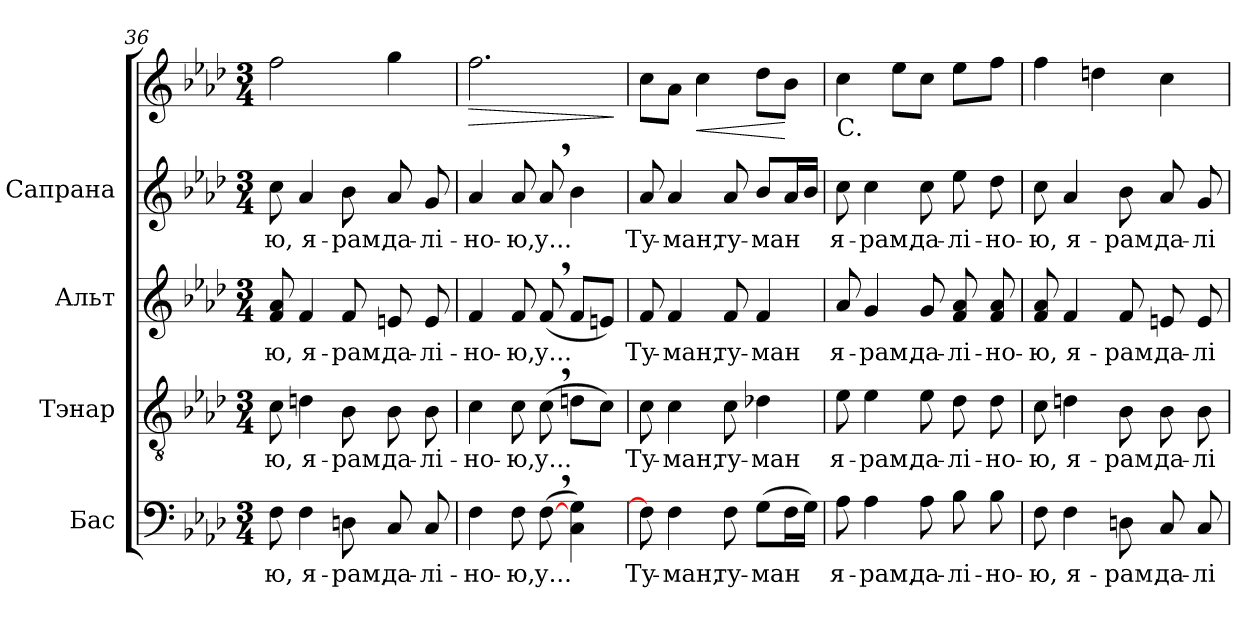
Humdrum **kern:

**kern	**text	**kern	**text	**kern	**text	**kern	**text	**kern	**dynam
*part4	*part4	*part3	*part3	*part2	*part2	*part1	*part1	*part1	*part1
*staff5	*staff5	*staff4	*staff4	*staff3	*staff3	*staff2	*staff2	*staff1	*staff1/2
*I"Бас	*	*I"Тэнар	*	*I"Альт	*	*I"Сапрана	*	*	*
*clefF4	*	*clefGv2	*	*clefG2	*	*clefG2	*	*clefG2	*
*	*	*ITrd7c12	*	*	*	*	*	*	*
*k[b-e-a-d-]	*	*k[b-e-a-d-]	*	*k[b-e-a-d-]	*	*k[b-e-a-d-]	*	*k[b-e-a-d-]	*
*f:	*	*f:	*	*f:	*	*f:	*	*f:	*
*M3/4	*	*M3/4	*	*M3/4	*	*M3/4	*	*M3/4	*
=36	=36	=36	=36	=36	=36	=36	=36	=36	=36
!	!LO:LY:b:color=#000000	!	!	!	!	!	!	!	!
!	!	!	!LO:LY:b:color=#000000	!	!	!	!	!	!
!	!	!	!	!	!LO:LY:b:color=#000000	!	!	!	!
!	!	!	!	!	!	!	!LO:LY:b:color=#000000	!	!
8Fi\	-ю,	8Ci\	-ю,	8fi/ 8a-i	-ю,	8cci\	-ю,	2ffi\	.
!	!LO:LY:b:color=#000000	!	!	!	!	!	!	!	!
!	!	!	!LO:LY:b:color=#000000	!	!	!	!	!	!
!	!	!	!	!	!LO:LY:b:color=#000000	!	!	!	!
!	!	!	!	!	!	!	!LO:LY:b:color=#000000	!	!
4Fi\	я-	4Dni\	я-	4fi/	я-	4a-i/	я-	.	.
!	!LO:LY:b:color=#000000	!	!	!	!	!	!	!	!
!	!	!	!LO:LY:b:color=#000000	!	!	!	!	!	!
!	!	!	!	!	!LO:LY:b:color=#000000	!	!	!	!
!	!	!	!	!	!	!	!LO:LY:b:color=#000000	!	!
8Dni\	-рам,	8BB-i\	-рам,	8fi/	-рам,	8b-i\	-рам,	.	.
!	!LO:LY:b:color=#000000	!	!	!	!	!	!	!	!
!	!	!	!LO:LY:b:color=#000000	!	!	!	!	!	!
!	!	!	!	!	!LO:LY:b:color=#000000	!	!	!	!
!	!	!	!	!	!	!	!LO:LY:b:color=#000000	!	!
8Ci/	да-	8BB-i\	да-	8eni/	да-	8a-i/	да-	4ggi\	.
!	!LO:LY:b:color=#000000	!	!	!	!	!	!	!	!
!	!	!	!LO:LY:b:color=#000000	!	!	!	!	!	!
!	!	!	!	!	!LO:LY:b:color=#000000	!	!	!	!
!	!	!	!	!	!	!	!LO:LY:b:color=#000000	!	!
8Ci/	-лі-	8BB-i\	-лі-	8ei/	-лі-	8gi/	-лі-	.	.
=37	=37	=37	=37	=37	=37	=37	=37	=37	=37
!	!LO:LY:b:color=#000000	!	!	!	!	!	!	!	!
!	!	!	!LO:LY:b:color=#000000	!	!	!	!	!	!
!	!	!	!	!	!LO:LY:b:color=#000000	!	!	!	!
!	!	!	!	!	!	!	!LO:LY:b:color=#000000	!	!LO:HP:b
4Fi\	-но-	4Ci\	-но-	4fi/	-но-	4a-i/	-но-	2.ffi\	>
!	!LO:LY:b:color=#000000	!	!	!	!	!	!	!	!
!	!	!	!LO:LY:b:color=#000000	!	!	!	!	!	!
!	!	!	!	!	!LO:LY:b:color=#000000	!	!	!	!
!	!	!	!	!	!	!	!LO:LY:b:color=#000000	!	!
8Fi\	-ю,	8Ci\	-ю,	8fi/	-ю,	8a-i/	-ю,	.	.
!	!LO:LY:b:color=#000000	!	!	!	!	!	!	!	!
!	!	!	!LO:LY:b:color=#000000	!	!	!	!	!	!
!	!	!	!	!	!LO:LY:b:color=#000000	!	!	!	!
!	!	!	!	!	!	!	!LO:LY:b:color=#000000	!	!
([<8F,i\	у...	(8C,i\	у...	(8f,i/	у...	8a-,i/	у...	.	.
4Ci\ 4Gi)	.	8Dni\L	.	8fi/L	.	4b-i\	.	.	.
.	.	8Ci\J)	.	8eni/J)	.	.	.	.	.
.	.	.	.	.	.	.	.	.	]
=38	=38	=38	=38	=38	=38	=38	=38	=38	=38
!	!LO:LY:b:color=#000000	!	!	!	!	!	!	!	!
!	!	!	!LO:LY:b:color=#000000	!	!	!	!	!	!
!	!	!	!	!	!LO:LY:b:color=#000000	!	!	!	!
!	!	!	!	!	!	!	!LO:LY:b:color=#000000	!	!
8Fi\]	Ту-	8Ci\	Ту-	8fi/	Ту-	8a-i/	Ту-	8cci\L	.
!	!LO:LY:b:color=#000000	!	!	!	!	!	!	!	!
!	!	!	!LO:LY:b:color=#000000	!	!	!	!	!	!
!	!	!	!	!	!LO:LY:b:color=#000000	!	!	!	!
!	!	!	!	!	!	!	!LO:LY:b:color=#000000	!	!
4Fi\	-ман,	4Ci\	-ман,	4fi/	-ман,	4a-i/	-ман,	8a-i\J	.
!	!	!	!	!	!	!	!	!	!LO:HP:b
.	.	.	.	.	.	.	.	4cci\	<
!	!LO:LY:b:color=#000000	!	!	!	!	!	!	!	!
!	!	!	!LO:LY:b:color=#000000	!	!	!	!	!	!
!	!	!	!	!	!LO:LY:b:color=#000000	!	!	!	!
!	!	!	!	!	!	!	!LO:LY:b:color=#000000	!	!
8Fi\	ту-	8Ci\	ту-	8fi/	ту-	8a-i/	ту-	.	.
!	!LO:LY:b:color=#000000	!	!	!	!	!	!	!	!
!	!	!	!LO:LY:b:color=#000000	!	!	!	!	!	!
!	!	!	!	!	!LO:LY:b:color=#000000	!	!	!	!
!	!	!	!	!	!	!	!LO:LY:b:color=#000000	!	!
(8Gi\L	-ман	4D-Xi\	-ман	4fi/	-ман	8b-i/L	-ман	8dd-i\L	.
16Fi\L	.	.	.	.	.	16a-i/L	.	8b-i\J	[
16Gi\JJ)	.	.	.	.	.	16b-i/JJ	.	.	.
!!LO:PB:g=z
=39	=39	=39	=39	=39	=39	=39	=39	=39	=39
!	!LO:LY:b:color=#000000	!	!	!	!	!	!	!	!
!	!	!	!LO:LY:b:color=#000000	!	!	!	!	!	!
!	!	!	!	!	!LO:LY:b:color=#000000	!	!	!	!
!	!	!	!	!	!	!	!	!LO:TX:b:t=С.	!
!	!	!	!	!	!	!	!LO:LY:b:color=#000000	!	!
8A-i\	я-	8E-i\	я-	8a-i/	я-	8cci\	я-	4cci\	.
!	!LO:LY:b:color=#000000	!	!	!	!	!	!	!	!
!	!	!	!LO:LY:b:color=#000000	!	!	!	!	!	!
!	!	!	!	!	!LO:LY:b:color=#000000	!	!	!	!
!	!	!	!	!	!	!	!LO:LY:b:color=#000000	!	!
4A-i\	-рам,	4E-i\	-рам,	4gi/	-рам,	4cci\	-рам,	.	.
.	.	.	.	.	.	.	.	8ee-i\L	.
!	!LO:LY:b:color=#000000	!	!	!	!	!	!	!	!
!	!	!	!LO:LY:b:color=#000000	!	!	!	!	!	!
!	!	!	!	!	!LO:LY:b:color=#000000	!	!	!	!
!	!	!	!	!	!	!	!LO:LY:b:color=#000000	!	!
8A-i\	да-	8E-i\	да-	8gi/	да-	8cci\	да-	8cci\J	.
!	!LO:LY:b:color=#000000	!	!	!	!	!	!	!	!
!	!	!	!LO:LY:b:color=#000000	!	!	!	!	!	!
!	!	!	!	!	!LO:LY:b:color=#000000	!	!	!	!
!	!	!	!	!	!	!	!LO:LY:b:color=#000000	!	!
8B-i\	-лі-	8D-i\	-лі-	8fi/ 8a-i	-лі-	8ee-i\	-лі-	8ee-i\L	.
!	!LO:LY:b:color=#000000	!	!	!	!	!	!	!	!
!	!	!	!LO:LY:b:color=#000000	!	!	!	!	!	!
!	!	!	!	!	!LO:LY:b:color=#000000	!	!	!	!
!	!	!	!	!	!	!	!LO:LY:b:color=#000000	!	!
8B-i\	-но-	8D-i\	-но-	8fi/ 8a-i	-но-	8dd-i\	-но-	8ffi\J	.
=40	=40	=40	=40	=40	=40	=40	=40	=40	=40
!	!LO:LY:b:color=#000000	!	!	!	!	!	!	!	!
!	!	!	!LO:LY:b:color=#000000	!	!	!	!	!	!
!	!	!	!	!	!LO:LY:b:color=#000000	!	!	!	!
!	!	!	!	!	!	!	!LO:LY:b:color=#000000	!	!
8Fi\	-ю,	8Ci\	-ю,	8fi/ 8a-i	-ю,	8cci\	-ю,	4ffi\	.
!	!LO:LY:b:color=#000000	!	!	!	!	!	!	!	!
!	!	!	!LO:LY:b:color=#000000	!	!	!	!	!	!
!	!	!	!	!	!LO:LY:b:color=#000000	!	!	!	!
!	!	!	!	!	!	!	!LO:LY:b:color=#000000	!	!
4Fi\	я-	4Dni\	я-	4fi/	я-	4a-i/	я-	.	.
.	.	.	.	.	.	.	.	4ddni\	.
!	!LO:LY:b:color=#000000	!	!	!	!	!	!	!	!
!	!	!	!LO:LY:b:color=#000000	!	!	!	!	!	!
!	!	!	!	!	!LO:LY:b:color=#000000	!	!	!	!
!	!	!	!	!	!	!	!LO:LY:b:color=#000000	!	!
8Dni\	-рам,	8BB-i\	-рам,	8fi/	-рам,	8b-i\	-рам,	.	.
!	!LO:LY:b:color=#000000	!	!	!	!	!	!	!	!
!	!	!	!LO:LY:b:color=#000000	!	!	!	!	!	!
!	!	!	!	!	!LO:LY:b:color=#000000	!	!	!	!
!	!	!	!	!	!	!	!LO:LY:b:color=#000000	!	!
8Ci/	да-	8BB-i\	да-	8eni/	да-	8a-i/	да-	4cci\	.
!	!LO:LY:b:color=#000000	!	!	!	!	!	!	!	!
!	!	!	!LO:LY:b:color=#000000	!	!	!	!	!	!
!	!	!	!	!	!LO:LY:b:color=#000000	!	!	!	!
!	!	!	!	!	!	!	!LO:LY:b:color=#000000	!	!
8Ci/	-лі-	8BB-i\	-лі-	8ei/	-лі-	8gi/	-лі-	.	.
=	=	=	=	=	=	=	=	=	=
*-	*-	*-	*-	*-	*-	*-	*-	*-	*-
